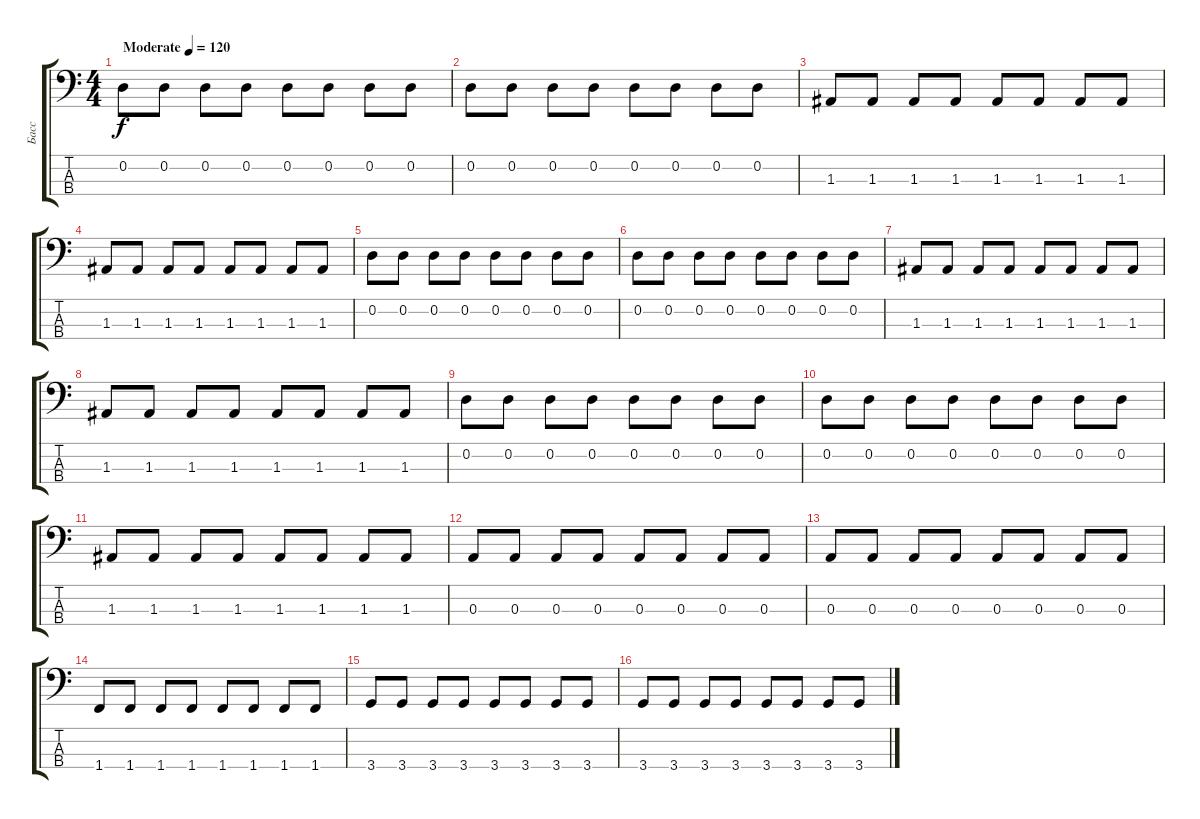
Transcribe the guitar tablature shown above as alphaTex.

\track ("Басс" "Басс") {instrument electricbasspick}
\staff {score tabs}
\tuning (G2 D2 A1 E1) {hide}
\ts (4 4)
\tempo (120 "Moderate")
\clef f4
\ks c
0.2.8{dy f instrument electricbasspick} 0.2.8 0.2.8 0.2.8 0.2.8 0.2.8 0.2.8 0.2.8 |
0.2.8 0.2.8 0.2.8 0.2.8 0.2.8 0.2.8 0.2.8 0.2.8 |
1.3.8 1.3.8 1.3.8 1.3.8 1.3.8 1.3.8 1.3.8 1.3.8 |
1.3.8 1.3.8 1.3.8 1.3.8 1.3.8 1.3.8 1.3.8 1.3.8 |
0.2.8 0.2.8 0.2.8 0.2.8 0.2.8 0.2.8 0.2.8 0.2.8 |
0.2.8 0.2.8 0.2.8 0.2.8 0.2.8 0.2.8 0.2.8 0.2.8 |
1.3.8 1.3.8 1.3.8 1.3.8 1.3.8 1.3.8 1.3.8 1.3.8 |
1.3.8 1.3.8 1.3.8 1.3.8 1.3.8 1.3.8 1.3.8 1.3.8 |
0.2.8 0.2.8 0.2.8 0.2.8 0.2.8 0.2.8 0.2.8 0.2.8 |
0.2.8 0.2.8 0.2.8 0.2.8 0.2.8 0.2.8 0.2.8 0.2.8 |
1.3.8 1.3.8 1.3.8 1.3.8 1.3.8 1.3.8 1.3.8 1.3.8 |
0.3.8 0.3.8 0.3.8 0.3.8 0.3.8 0.3.8 0.3.8 0.3.8 |
0.3.8 0.3.8 0.3.8 0.3.8 0.3.8 0.3.8 0.3.8 0.3.8 |
1.4.8 1.4.8 1.4.8 1.4.8 1.4.8 1.4.8 1.4.8 1.4.8 |
3.4.8 3.4.8 3.4.8 3.4.8 3.4.8 3.4.8 3.4.8 3.4.8 |
3.4.8 3.4.8 3.4.8 3.4.8 3.4.8 3.4.8 3.4.8 3.4.8
